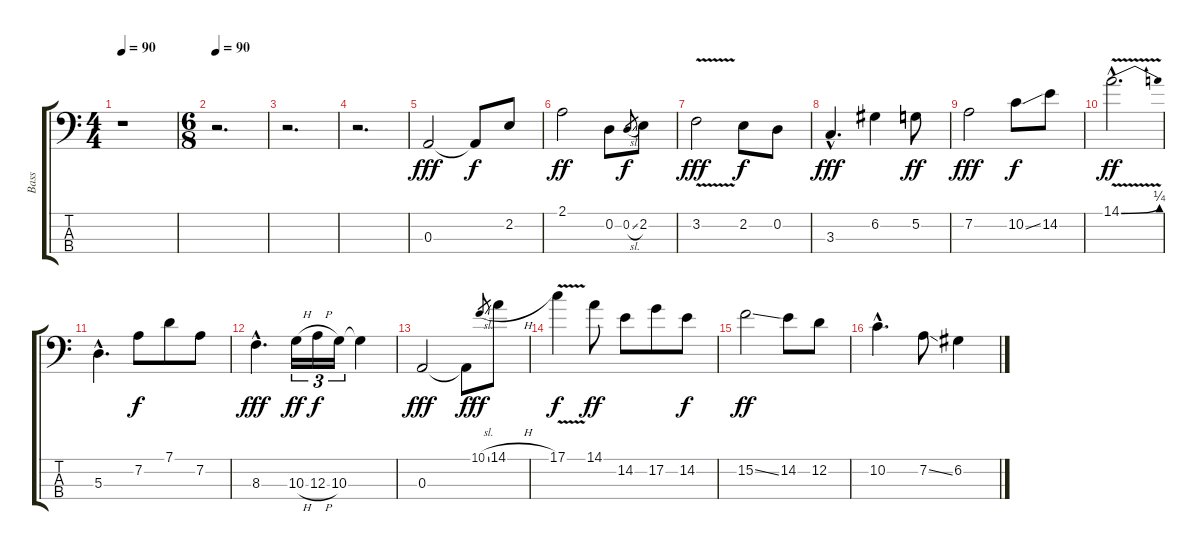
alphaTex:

\track ("Bass" "Bass") {instrument fretlessbass}
\staff {score tabs}
\tuning (G2 D2 A1 E1) {hide}
\ts (4 4)
\tempo 90
\clef f4
\ks c
r.1{dy fff instrument fretlessbass} |
\ts (6 8)
\tempo 90
r.2{d} |
r.2{d} |
r.2{d} |
0.3.2 0.3{t}.8{dy f} 2.2.8 |
2.1.2{dy ff} 0.2.8 0.2{sl}.8{gr dy f} 2.2.8 |
3.2{v}.2{dy fff} 2.2.8{dy f} 0.2.8 |
3.3{hac}.4{d dy fff} 6.2.4 5.2.8{dy ff} |
7.2.2{dy fff} 10.2{ss}.8{dy f} 14.2.8 |
14.1{be (bend 0 0 60 1) v hac}.2{d dy ff} |
5.3{hac}.4{d} 7.2.8{dy f} 7.1.8 7.2.8 |
8.3{hac}.4{d dy fff} 10.3{h}.16{tu (3 2) dy ff} 12.3{h}.16{tu (3 2) dy f} 10.3.16{tu (3 2)} 10.3{t}.4 |
0.3.2{dy fff} 0.3{t}.8{dy f} 10.1{sl}.8{gr dy ff} 14.1{h}.8 |
17.1{v}.4{dy f} 14.1.8{dy ff} 14.2.8 17.2.8 14.2.8{dy f} |
15.2{ss}.2{dy ff} 14.2.8 12.2.8 |
10.2{hac}.4{d} 7.2{ss}.8 6.2{ss}.4
